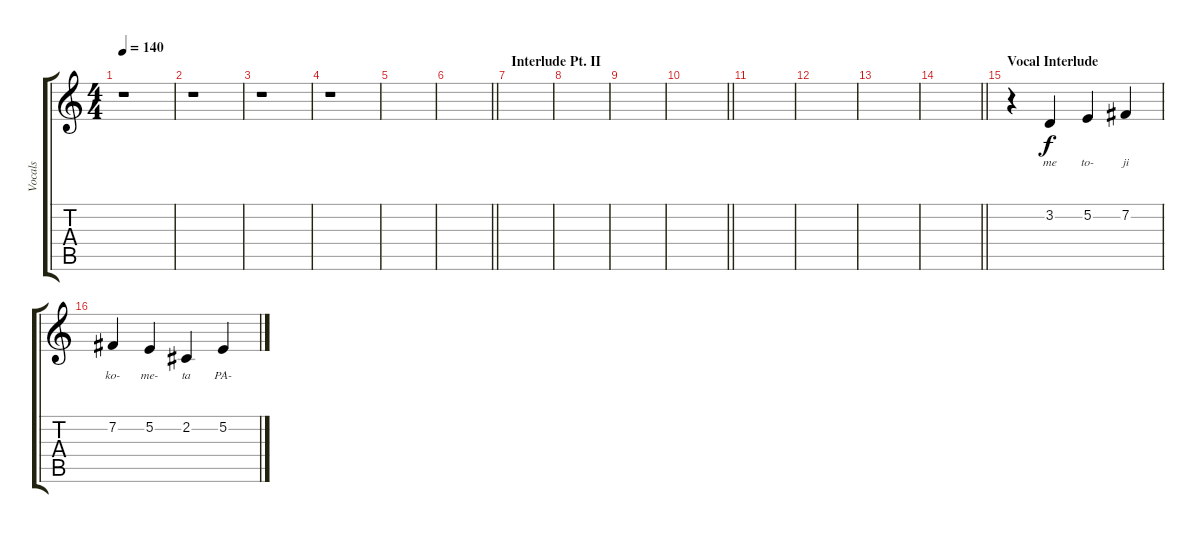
\track ("Vocals" "Vocals") {instrument clarinet}
\staff {score tabs}
\tuning (E4 B3 G3 D3 A2 E2) {hide}
\ts (4 4)
\tempo 140
\clef g2
\ks c
r.1{dy f} |
r.1 |
r.1 |
r.1 |
|
\barLineRight lightlight
|
\section ("" "Interlude Pt. II")
|
|
|
\barLineRight lightlight
|
|
|
|
\barLineRight lightlight
|
\section ("" "Vocal Interlude")
r.4 3.2.4{lyrics (0 "me") lyrics (1 "") lyrics (2 "") lyrics (3 "") lyrics (4 "")} 5.2.4{lyrics (0 "to-") lyrics (1 "") lyrics (2 "") lyrics (3 "") lyrics (4 "")} 7.2.4{lyrics (0 "ji") lyrics (1 "") lyrics (2 "") lyrics (3 "") lyrics (4 "")} |
7.2.4{lyrics (0 "ko-") lyrics (1 "") lyrics (2 "") lyrics (3 "") lyrics (4 "")} 5.2.4{lyrics (0 "me-") lyrics (1 "") lyrics (2 "") lyrics (3 "") lyrics (4 "")} 2.2.4{lyrics (0 "ta") lyrics (1 "") lyrics (2 "") lyrics (3 "") lyrics (4 "")} 5.2.4{lyrics (0 "PA-") lyrics (1 "") lyrics (2 "") lyrics (3 "") lyrics (4 "")}
